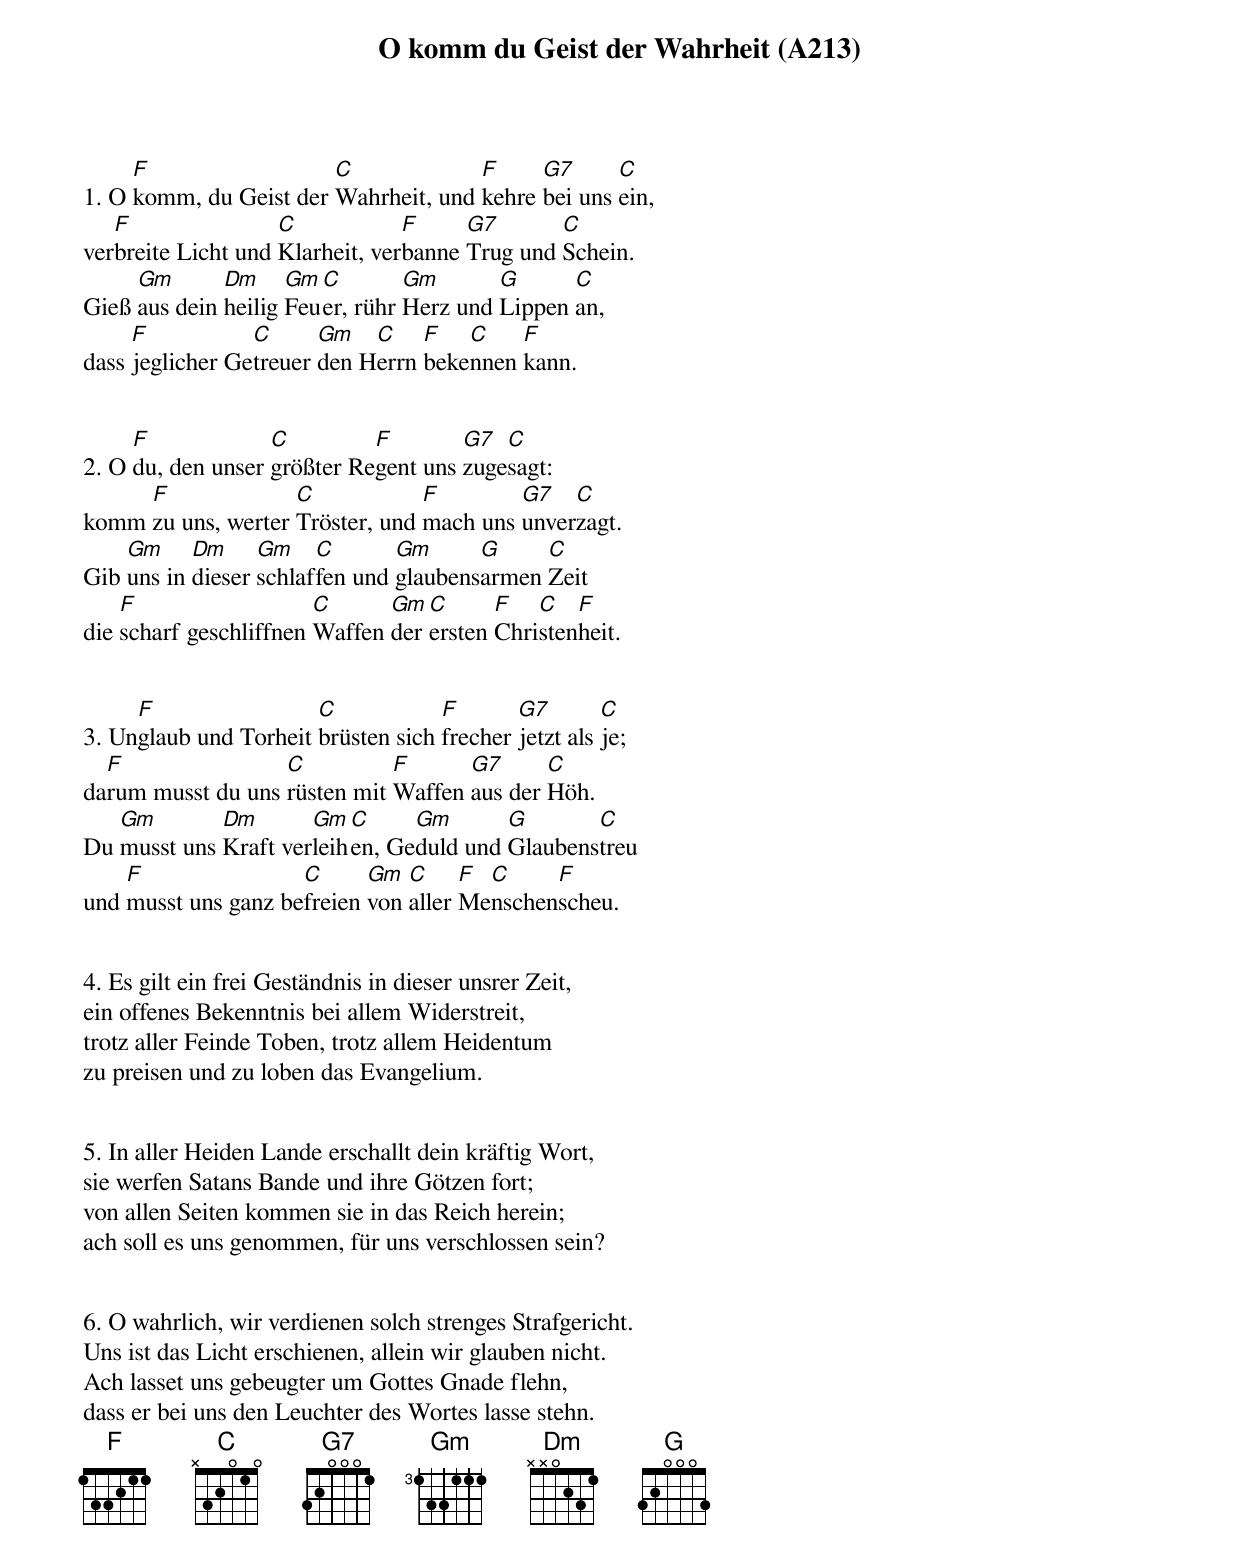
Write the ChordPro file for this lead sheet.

{title: O komm du Geist der Wahrheit (A213)}
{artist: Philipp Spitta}

1. O [F]komm, du Geist der [C]Wahrheit, und [F]kehre [G7]bei uns [C]ein,
ver[F]breite Licht und [C]Klarheit, ver[F]banne [G7]Trug und [C]Schein.
Gieß [Gm]aus dein [Dm]heilig [Gm]Feu[C]er, rühr [Gm]Herz und [G]Lippen [C]an,
dass [F]jeglicher Ge[C]treuer [Gm]den H[C]errn [F]beke[C]nnen [F]kann.


2. O [F]du, den unser [C]größter Re[F]gent uns [G7]zuge[C]sagt:
komm [F]zu uns, werter [C]Tröster, und [F]mach uns [G7]unver[C]zagt.
Gib [Gm]uns in [Dm]dieser [Gm]schlaf[C]fen und [Gm]glaubens[G]armen [C]Zeit
die [F]scharf geschliffnen [C]Waffen [Gm]der [C]ersten [F]Chri[C]sten[F]heit.


3. Un[F]glaub und Torheit [C]brüsten sich [F]frecher [G7]jetzt als [C]je;
da[F]rum musst du uns [C]rüsten mit [F]Waffen [G7]aus der [C]Höh.
Du [Gm]musst uns [Dm]Kraft ver[Gm]leih[C]en, Ge[Gm]duld und [G]Glaubens[C]treu
und [F]musst uns ganz be[C]freien [Gm]von [C]aller [F]Me[C]nschen[F]scheu.


4. Es gilt ein frei Geständnis in dieser unsrer Zeit,
ein offenes Bekenntnis bei allem Widerstreit,
trotz aller Feinde Toben, trotz allem Heidentum
zu preisen und zu loben das Evangelium.


5. In aller Heiden Lande erschallt dein kräftig Wort,
sie werfen Satans Bande und ihre Götzen fort;
von allen Seiten kommen sie in das Reich herein;
ach soll es uns genommen, für uns verschlossen sein?


6. O wahrlich, wir verdienen solch strenges Strafgericht.
Uns ist das Licht erschienen, allein wir glauben nicht.
Ach lasset uns gebeugter um Gottes Gnade flehn,
dass er bei uns den Leuchter des Wortes lasse stehn.
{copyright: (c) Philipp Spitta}
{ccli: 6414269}
